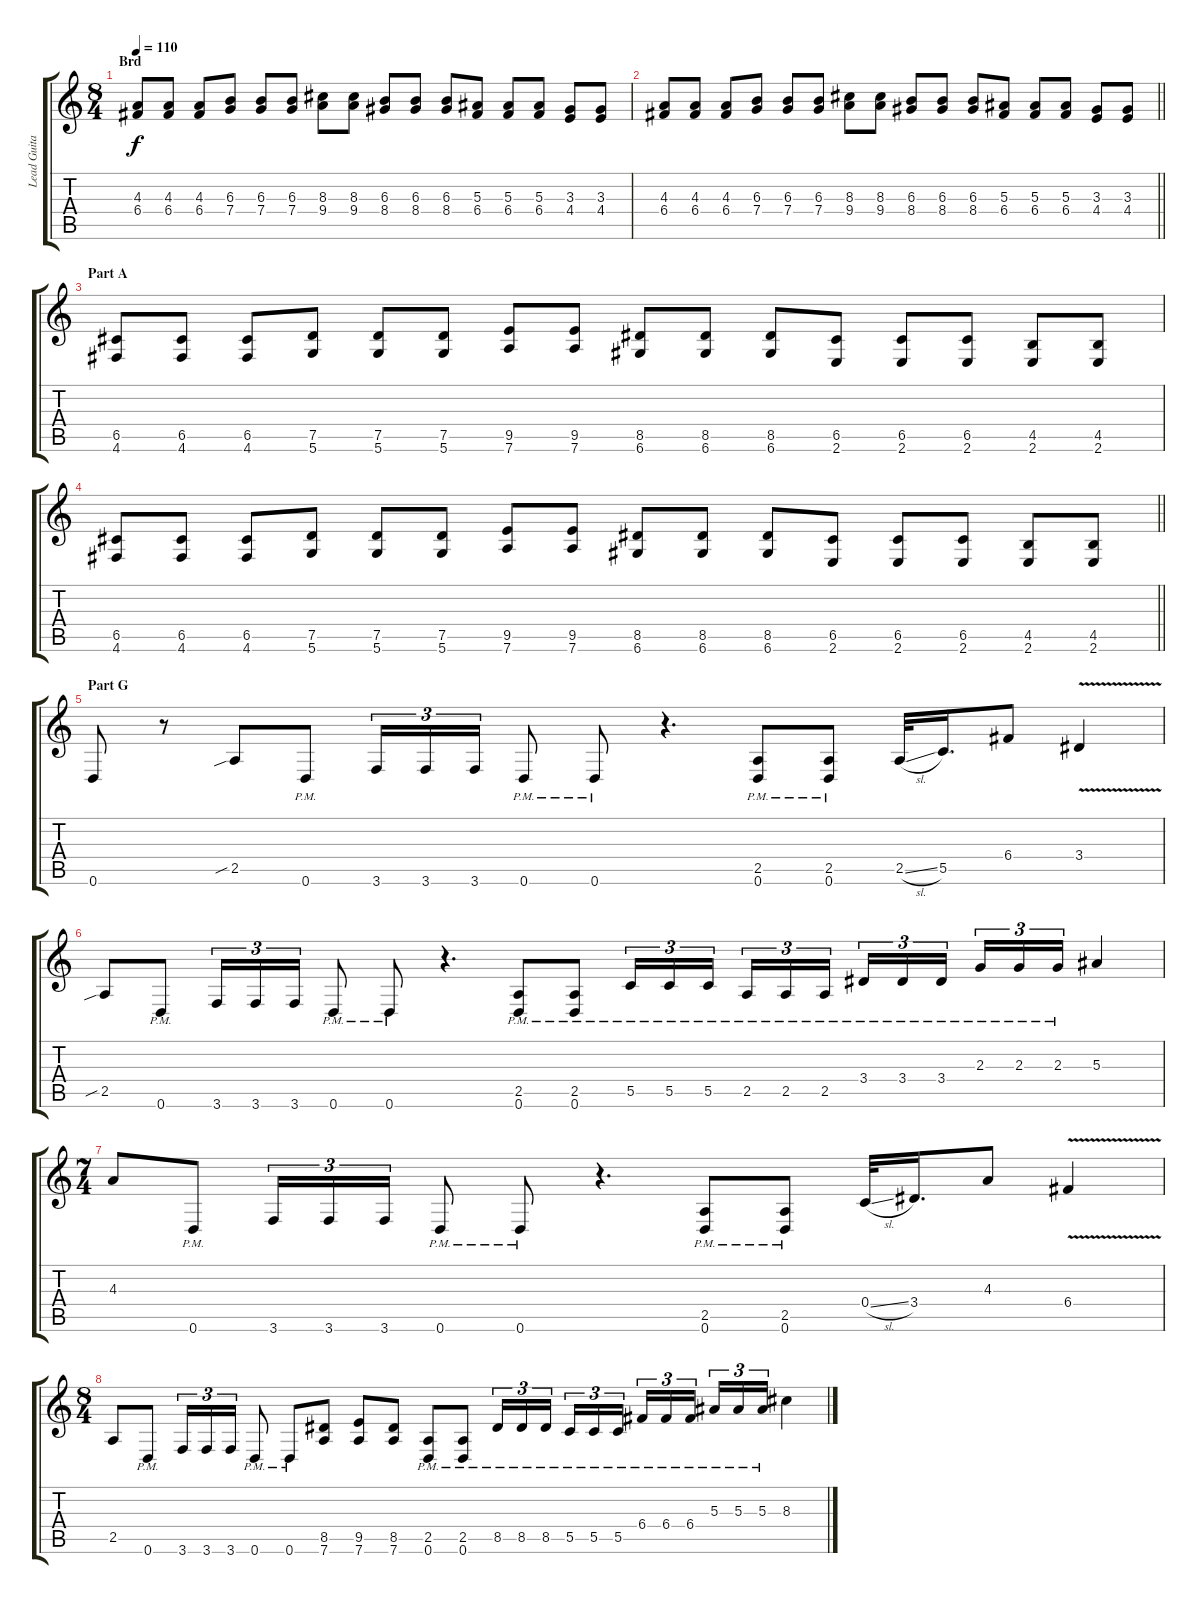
\track ("Lead Guitar" "Lead Guita") {instrument distortionguitar}
\staff {score tabs}
\tuning (D4 A3 F3 C3 G2 D2) {hide}
\ts (8 4)
\section ("" "Brd")
\tempo 110
\clef g2
\ks c
(4.3 6.4).8{dy f} (4.3 6.4).8 (4.3 6.4).8 (6.3 7.4).8 (6.3 7.4).8 (6.3 7.4).8 (8.3 9.4).8 (8.3 9.4).8 (6.3 8.4).8 (6.3 8.4).8 (6.3 8.4).8 (5.3 6.4).8 (5.3 6.4).8 (5.3 6.4).8 (3.3 4.4).8 (3.3 4.4).8 |
\barLineRight lightlight
(4.3 6.4).8 (4.3 6.4).8 (4.3 6.4).8 (6.3 7.4).8 (6.3 7.4).8 (6.3 7.4).8 (8.3 9.4).8 (8.3 9.4).8 (6.3 8.4).8 (6.3 8.4).8 (6.3 8.4).8 (5.3 6.4).8 (5.3 6.4).8 (5.3 6.4).8 (3.3 4.4).8 (3.3 4.4).8 |
\section ("" "Part A")
(6.5 4.6).8 (6.5 4.6).8 (6.5 4.6).8 (7.5 5.6).8 (7.5 5.6).8 (7.5 5.6).8 (9.5 7.6).8 (9.5 7.6).8 (8.5 6.6).8 (8.5 6.6).8 (8.5 6.6).8 (6.5 2.6).8 (6.5 2.6).8 (6.5 2.6).8 (4.5 2.6).8 (4.5 2.6).8 |
\barLineRight lightlight
(6.5 4.6).8 (6.5 4.6).8 (6.5 4.6).8 (7.5 5.6).8 (7.5 5.6).8 (7.5 5.6).8 (9.5 7.6).8 (9.5 7.6).8 (8.5 6.6).8 (8.5 6.6).8 (8.5 6.6).8 (6.5 2.6).8 (6.5 2.6).8 (6.5 2.6).8 (4.5 2.6).8 (4.5 2.6).8 |
\section ("" "Part G")
0.6.8 r.8 2.5{sib}.8 0.6{pm}.8 3.6.16{tu (3 2)} 3.6.16{tu (3 2)} 3.6.16{tu (3 2)} 0.6{pm}.8 0.6{pm}.8 r.4{d} (2.5{pm} 0.6{pm}).8 (2.5{pm} 0.6{pm}).8 2.5{sl}.32 5.5.16{d} 6.4.8 3.4{v}.4 |
2.5{sib}.8 0.6{pm}.8 3.6.16{tu (3 2)} 3.6.16{tu (3 2)} 3.6.16{tu (3 2)} 0.6{pm}.8 0.6{pm}.8 r.4{d} (2.5{pm} 0.6{pm}).8 (2.5{pm} 0.6{pm}).8 5.5{pm}.16{tu (3 2)} 5.5{pm}.16{tu (3 2)} 5.5{pm}.16{tu (3 2) beam splitsecondary} 2.5{pm}.16{tu (3 2)} 2.5{pm}.16{tu (3 2)} 2.5{pm}.16{tu (3 2)} 3.4{pm}.16{tu (3 2)} 3.4{pm}.16{tu (3 2)} 3.4{pm}.16{tu (3 2) beam splitsecondary} 2.3{pm}.16{tu (3 2)} 2.3{pm}.16{tu (3 2)} 2.3{pm}.16{tu (3 2)} 5.3.4 |
\ts (7 4)
4.3.8 0.6{pm}.8 3.6.16{tu (3 2)} 3.6.16{tu (3 2)} 3.6.16{tu (3 2)} 0.6{pm}.8 0.6{pm}.8 r.4{d} (2.5{pm} 0.6{pm}).8 (2.5{pm} 0.6{pm}).8 0.4{sl}.32 3.4.16{d} 4.3.8 6.4{v}.4 |
\ts (8 4)
2.5.8 0.6{pm}.8 3.6.16{tu (3 2)} 3.6.16{tu (3 2)} 3.6.16{tu (3 2)} 0.6{pm}.8 0.6{pm}.8 (8.5 7.6).8 (9.5 7.6).8 (8.5 7.6).8 (2.5{pm} 0.6{pm}).8 (2.5{pm} 0.6{pm}).8 8.5{pm}.16{tu (3 2)} 8.5{pm}.16{tu (3 2)} 8.5{pm}.16{tu (3 2) beam splitsecondary} 5.5{pm}.16{tu (3 2)} 5.5{pm}.16{tu (3 2)} 5.5{pm}.16{tu (3 2)} 6.4{pm}.16{tu (3 2)} 6.4{pm}.16{tu (3 2)} 6.4{pm}.16{tu (3 2) beam splitsecondary} 5.3{pm}.16{tu (3 2)} 5.3{pm}.16{tu (3 2)} 5.3{pm}.16{tu (3 2)} 8.3.4
